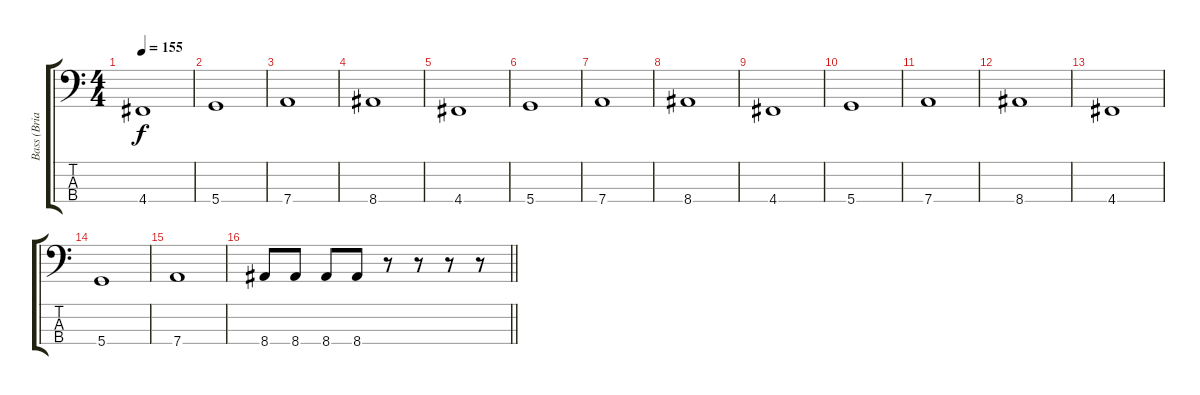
\track ("Bass (Brian White)" "Bass (Bria") {instrument electricbassfinger}
\staff {score tabs}
\tuning (G2 D2 A1 D1) {hide}
\ts (4 4)
\tempo 155
\clef f4
\ks c
4.4.1{dy f} |
5.4.1 |
7.4.1 |
8.4.1 |
4.4.1 |
5.4.1 |
7.4.1 |
8.4.1 |
4.4.1 |
5.4.1 |
7.4.1 |
8.4.1 |
4.4.1 |
5.4.1 |
7.4.1 |
\barLineRight lightlight
8.4.8 8.4.8 8.4.8 8.4.8 r.8 r.8 r.8 r.8
